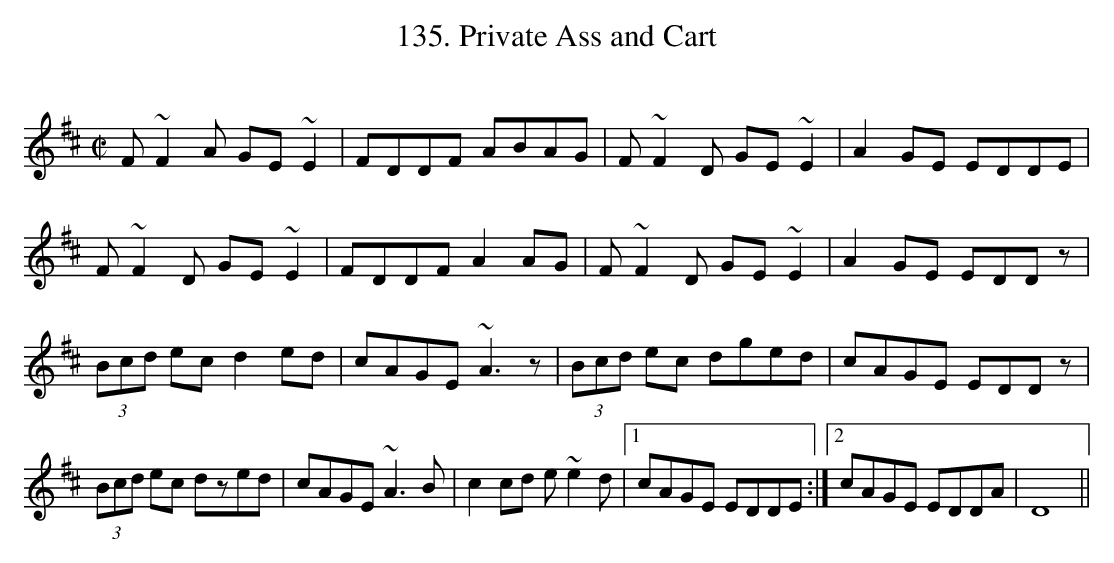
X:1
T:135. Private Ass and Cart
M:C|
K:D
F~F2A GE~E2|FDDF ABAG|F~F2D GE~E2|A2GE EDDE|
F~F2D GE~E2|FDDF A2AG|F~F2D GE~E2|A2GE EDDz|
(3Bcd ec d2ed|cAGE ~A3z|(3Bcd ec dged|cAGE EDDz|
(3Bcd ec dzed|cAGE ~A3B|c2cd e~e2d|1 cAGE EDDE:|2 cAGE EDDA|D8||
